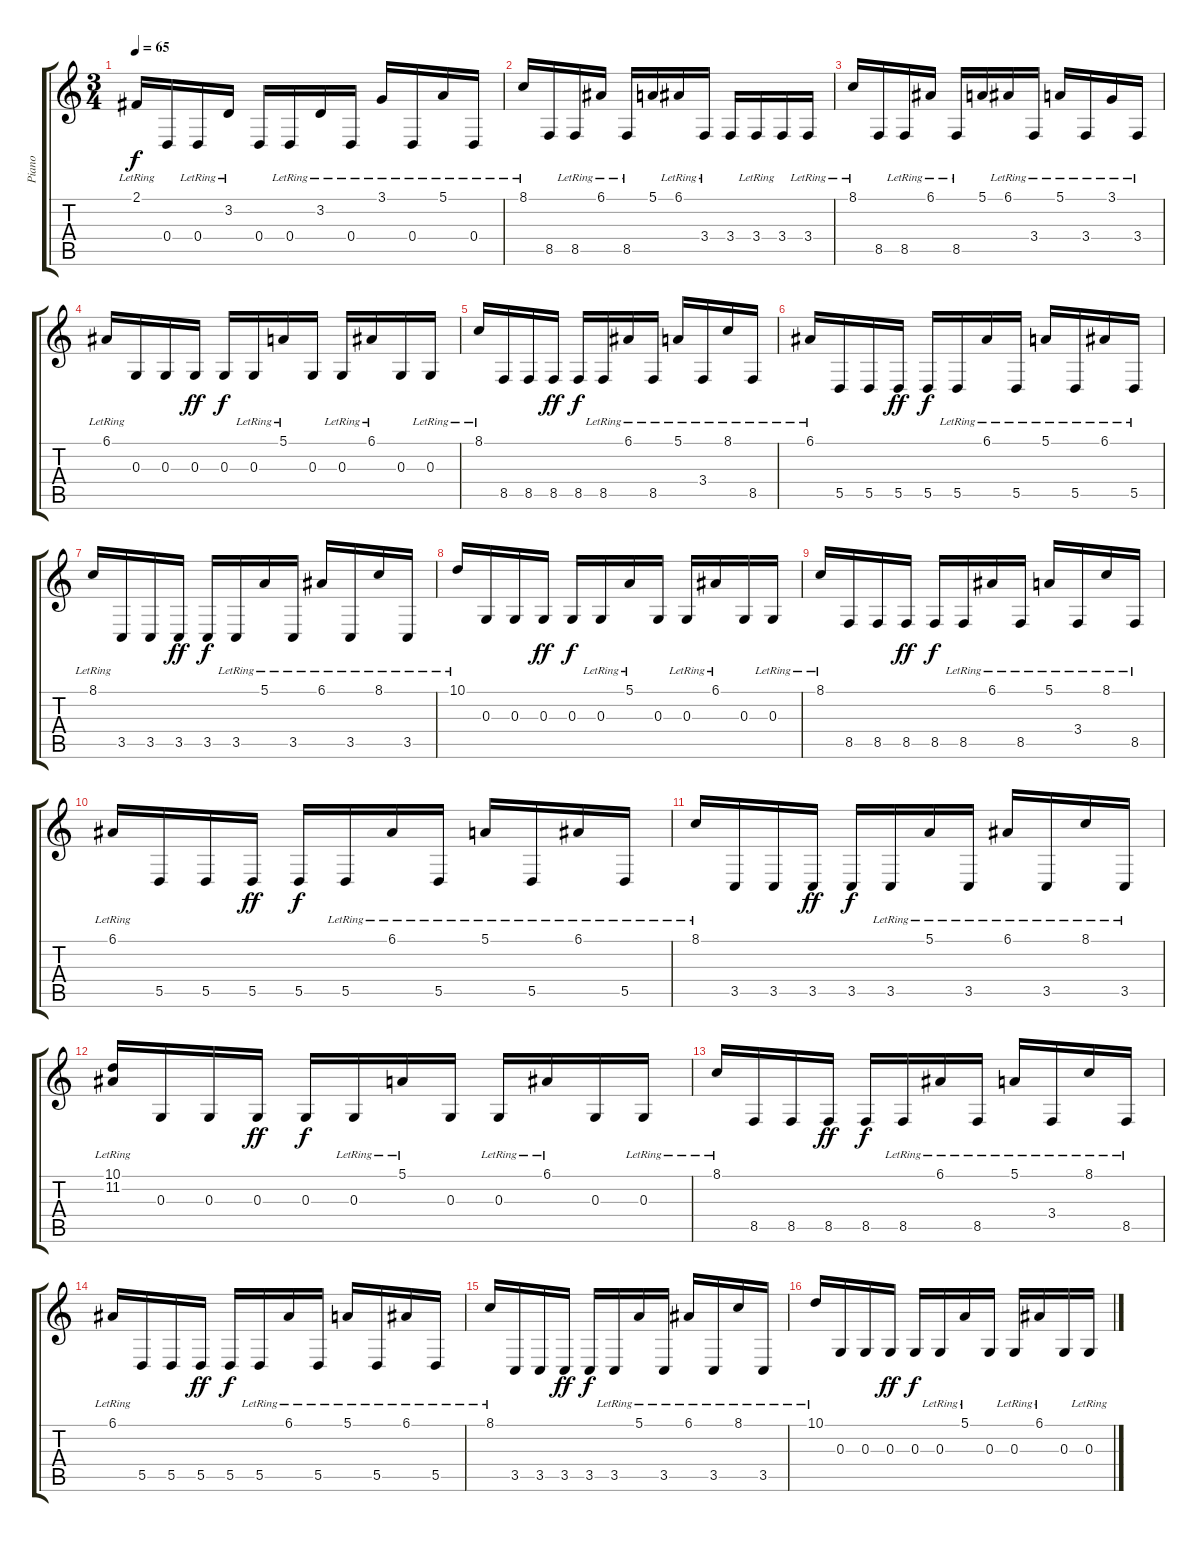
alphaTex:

\track ("Piano" "Piano") {instrument acousticgrandpiano}
\staff {score tabs}
\tuning (E4 B3 G3 D3 A2 D2) {hide}
\ts (3 4)
\tempo 65
\clef g2
\ks c
2.1{lr}.16{dy f} 0.4.16 0.4{lr}.16 3.2{lr}.16 0.4.16 0.4{lr}.16 3.2{lr}.16 0.4{lr}.16 3.1{lr}.16 0.4{lr}.16 5.1{lr}.16 0.4{lr}.16 |
8.1{lr}.16 8.5.16 8.5{lr}.16 6.1{lr}.16 8.5{lr}.16 5.1.16 6.1{lr}.16 3.4{lr}.16 3.4.16 3.4{lr}.16 3.4.16 3.4{lr}.16 |
8.1{lr}.16 8.5.16 8.5{lr}.16 6.1{lr}.16 8.5{lr}.16 5.1.16 6.1{lr}.16 3.4{lr}.16 5.1{lr}.16 3.4{lr}.16 3.1{lr}.16 3.4{lr}.16 |
6.1{lr}.16 0.3.16 0.3.16 0.3.16{dy ff} 0.3.16{dy f} 0.3{lr}.16 5.1{lr}.16 0.3.16 0.3{lr}.16 6.1{lr}.16 0.3.16 0.3{lr}.16 |
8.1{lr}.16 8.5.16 8.5.16 8.5.16{dy ff} 8.5.16{dy f} 8.5{lr}.16 6.1{lr}.16 8.5{lr}.16 5.1{lr}.16 3.4{lr}.16 8.1{lr}.16 8.5{lr}.16 |
6.1{lr}.16 5.5.16 5.5.16 5.5.16{dy ff} 5.5.16{dy f} 5.5{lr}.16 6.1{lr}.16 5.5{lr}.16 5.1{lr}.16 5.5{lr}.16 6.1{lr}.16 5.5{lr}.16 |
8.1{lr}.16 3.5.16 3.5.16 3.5.16{dy ff} 3.5.16{dy f} 3.5{lr}.16 5.1{lr}.16 3.5{lr}.16 6.1{lr}.16 3.5{lr}.16 8.1{lr}.16 3.5{lr}.16 |
10.1{lr}.16 0.3.16 0.3.16 0.3.16{dy ff} 0.3.16{dy f} 0.3{lr}.16 5.1{lr}.16 0.3.16 0.3{lr}.16 6.1{lr}.16 0.3.16 0.3{lr}.16 |
8.1{lr}.16 8.5.16 8.5.16 8.5.16{dy ff} 8.5.16{dy f} 8.5{lr}.16 6.1{lr}.16 8.5{lr}.16 5.1{lr}.16 3.4{lr}.16 8.1{lr}.16 8.5{lr}.16 |
6.1{lr}.16 5.5.16 5.5.16 5.5.16{dy ff} 5.5.16{dy f} 5.5{lr}.16 6.1{lr}.16 5.5{lr}.16 5.1{lr}.16 5.5{lr}.16 6.1{lr}.16 5.5{lr}.16 |
8.1{lr}.16 3.5.16 3.5.16 3.5.16{dy ff} 3.5.16{dy f} 3.5{lr}.16 5.1{lr}.16 3.5{lr}.16 6.1{lr}.16 3.5{lr}.16 8.1{lr}.16 3.5{lr}.16 |
(10.1{lr} 11.2{lr}).16{volume 16} 0.3.16 0.3.16 0.3.16{dy ff} 0.3.16{dy f} 0.3{lr}.16 5.1{lr}.16 0.3.16 0.3{lr}.16 6.1{lr}.16 0.3.16 0.3{lr}.16 |
8.1{lr}.16 8.5.16 8.5.16 8.5.16{dy ff} 8.5.16{dy f} 8.5{lr}.16 6.1{lr}.16 8.5{lr}.16 5.1{lr}.16 3.4{lr}.16 8.1{lr}.16 8.5{lr}.16 |
6.1{lr}.16 5.5.16 5.5.16 5.5.16{dy ff} 5.5.16{dy f} 5.5{lr}.16 6.1{lr}.16 5.5{lr}.16 5.1{lr}.16 5.5{lr}.16 6.1{lr}.16 5.5{lr}.16 |
8.1{lr}.16 3.5.16 3.5.16 3.5.16{dy ff} 3.5.16{dy f} 3.5{lr}.16 5.1{lr}.16 3.5{lr}.16 6.1{lr}.16 3.5{lr}.16 8.1{lr}.16 3.5{lr}.16 |
10.1{lr}.16 0.3.16 0.3.16 0.3.16{dy ff} 0.3.16{dy f} 0.3{lr}.16 5.1{lr}.16 0.3.16 0.3{lr}.16 6.1{lr}.16 0.3.16 0.3{lr}.16
